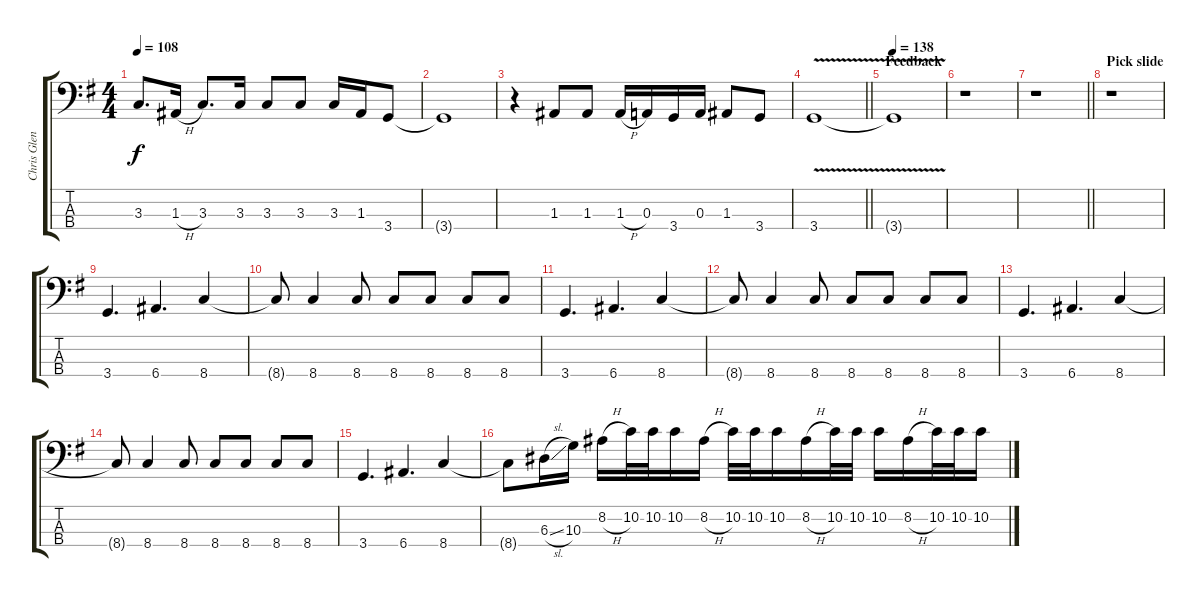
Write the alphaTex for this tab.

\track ("Chris Glen Bass" "Chris Glen") {instrument electricbasspick}
\staff {score tabs}
\tuning (G2 D2 A1 E1) {hide}
\ts (4 4)
\tempo 108
\clef f4
\ks g
3.3.8{d dy f} 1.3{h}.16 3.3.8{d} 3.3.16 3.3.8 3.3.8 3.3.16 1.3.16 3.4.8 |
3.4{t}.1 |
r.4 1.3.8 1.3.8 1.3{h}.16 0.3.16 3.4.16 0.3.16 1.3.8 3.4.8 |
\barLineRight lightlight
3.4{v}.1 |
\section ("" "Feedback")
\tempo 138
3.4{t}.1 |
r.1 |
\barLineRight lightlight
r.1 |
\section ("" "Pick slide")
r.1 |
3.4.4{d} 6.4.4{d} 8.4.4 |
8.4{t}.8 8.4.4 8.4.8 8.4.8 8.4.8 8.4.8 8.4.8 |
3.4.4{d} 6.4.4{d} 8.4.4 |
8.4{t}.8 8.4.4 8.4.8 8.4.8 8.4.8 8.4.8 8.4.8 |
3.4.4{d} 6.4.4{d} 8.4.4 |
8.4{t}.8 8.4.4 8.4.8 8.4.8 8.4.8 8.4.8 8.4.8 |
3.4.4{d} 6.4.4{d} 8.4.4 |
8.4{t}.8 6.3{sl}.16 10.3.16 8.2{h}.16 10.2.32 10.2.32 10.2.16 8.2{h}.16 10.2.32 10.2.32 10.2.16 8.2{h}.16 10.2.32 10.2.32 10.2.16 8.2{h}.16 10.2.32 10.2.32 10.2.16
